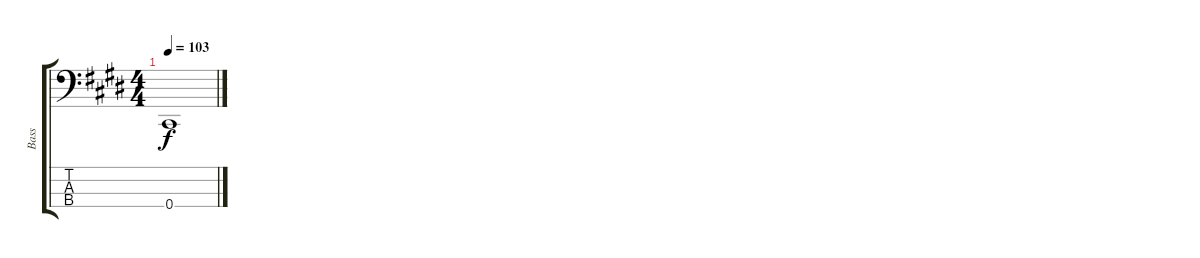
\track ("Bass" "Bass") {instrument electricbasspick}
\staff {score tabs}
\tuning (E2 B1 Gb1 Db1) {hide}
\ts (4 4)
\tempo 103
\clef f4
\ks c#minor
0.4{t}.1{dy f}
